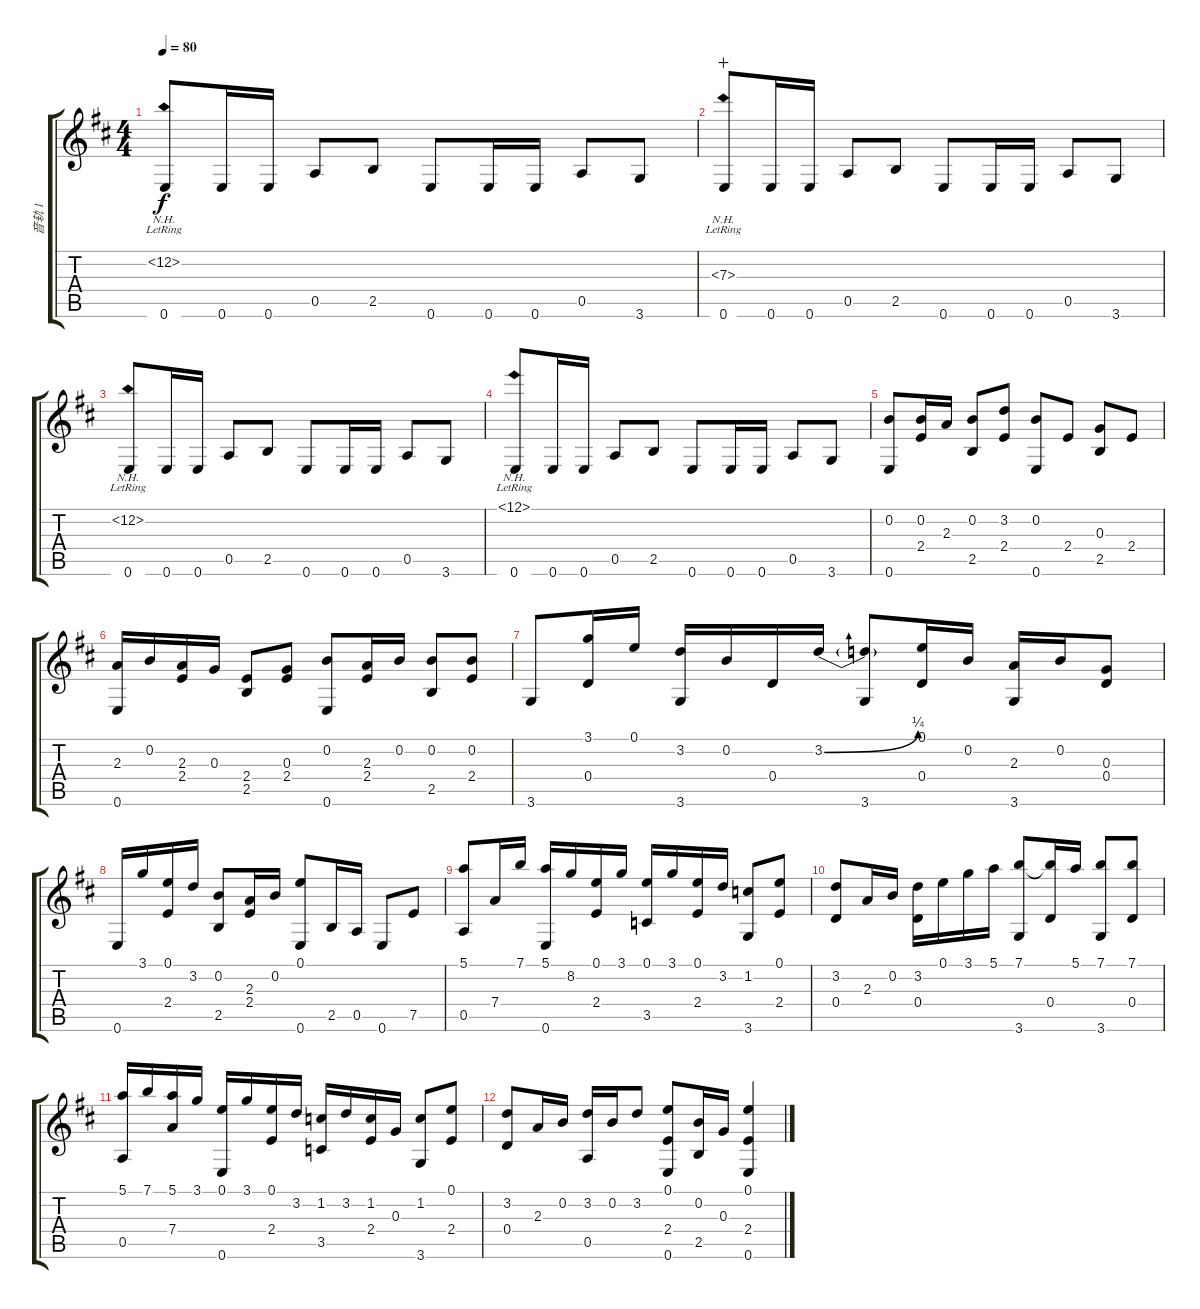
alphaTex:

\track ("音轨 1" "音轨 1") {instrument acousticguitarsteel}
\staff {score tabs}
\tuning (E4 B3 G3 D3 A2 E2) {hide}
\ts (4 4)
\tempo 80
\clef g2
\ks d
(12.2{nh lr} 0.6).8{dy f} 0.6.16 0.6.16 0.5.8 2.5.8 0.6.8 0.6.16 0.6.16 0.5.8 3.6.8 |
(7.3{nh lr} 0.6).8{wahc} 0.6.16 0.6.16 0.5.8 2.5.8 0.6.8 0.6.16 0.6.16 0.5.8 3.6.8 |
(12.2{nh lr} 0.6).8 0.6.16 0.6.16 0.5.8 2.5.8 0.6.8 0.6.16 0.6.16 0.5.8 3.6.8 |
(12.1{nh lr} 0.6).8 0.6.16 0.6.16 0.5.8 2.5.8 0.6.8 0.6.16 0.6.16 0.5.8 3.6.8 |
(0.2 0.6).8 (0.2 2.4).16 2.3.16 (0.2 2.5).8 (3.2 2.4).8 (0.2 0.6).8 2.4.8 (0.3 2.5).8 2.4.8 |
(2.3 0.6).16 0.2.16 (2.3 2.4).16 0.3.16 (2.4 2.5).8 (0.3 2.4).8 (0.2 0.6).8 (2.3 2.4).16 0.2.16 (0.2 2.5).8 (0.2 2.4).8 |
3.6.8 (3.1 0.4).16 0.1.16 (3.2 3.6).16 0.2.16 0.4.16 3.2{be (bend 0 0 60 1)}.16 (3.2{t} 3.6).8 (0.1 0.4).16 0.2.16 (2.3 3.6).16 0.2.16 (0.3 0.4).8 |
0.6.16 3.1.16 (0.1 2.4).16 3.2.16 (0.2 2.5).8 (2.3 2.4).16 0.2.16 (0.1 0.6).8 2.5.16 0.5.16 0.6.8 7.5.8 |
(5.1 0.5).8 7.4.16 7.1.16 (5.1 0.6).16 8.2.16 (0.1 2.4).16 3.1.16 (0.1 3.5).16 3.1.16 (0.1 2.4).16 3.2.16 (1.2 3.6).8 (0.1 2.4).8 |
(3.2 0.4).8 2.3.16 0.2.16 (3.2 0.4).16 0.1.16 3.1.16 5.1.16 (7.1 3.6).8 (7.1{t} 0.4).16 5.1.16 (7.1 3.6).8 (7.1 0.4).8 |
(5.1 0.5).16 7.1.16 (5.1 7.4).16 3.1.16 (0.1 0.6).16 3.1.16 (0.1 2.4).16 3.2.16 (1.2 3.5).16 3.2.16 (1.2 2.4).16 0.3.16 (1.2 3.6).8 (0.1 2.4).8 |
(3.2 0.4).8 2.3.16 0.2.16 (3.2 0.5).16 0.2.16 3.2.8 (0.1 2.4 0.6).8 (0.2 2.5).16 0.3.16 (0.1 2.4 0.6).4
